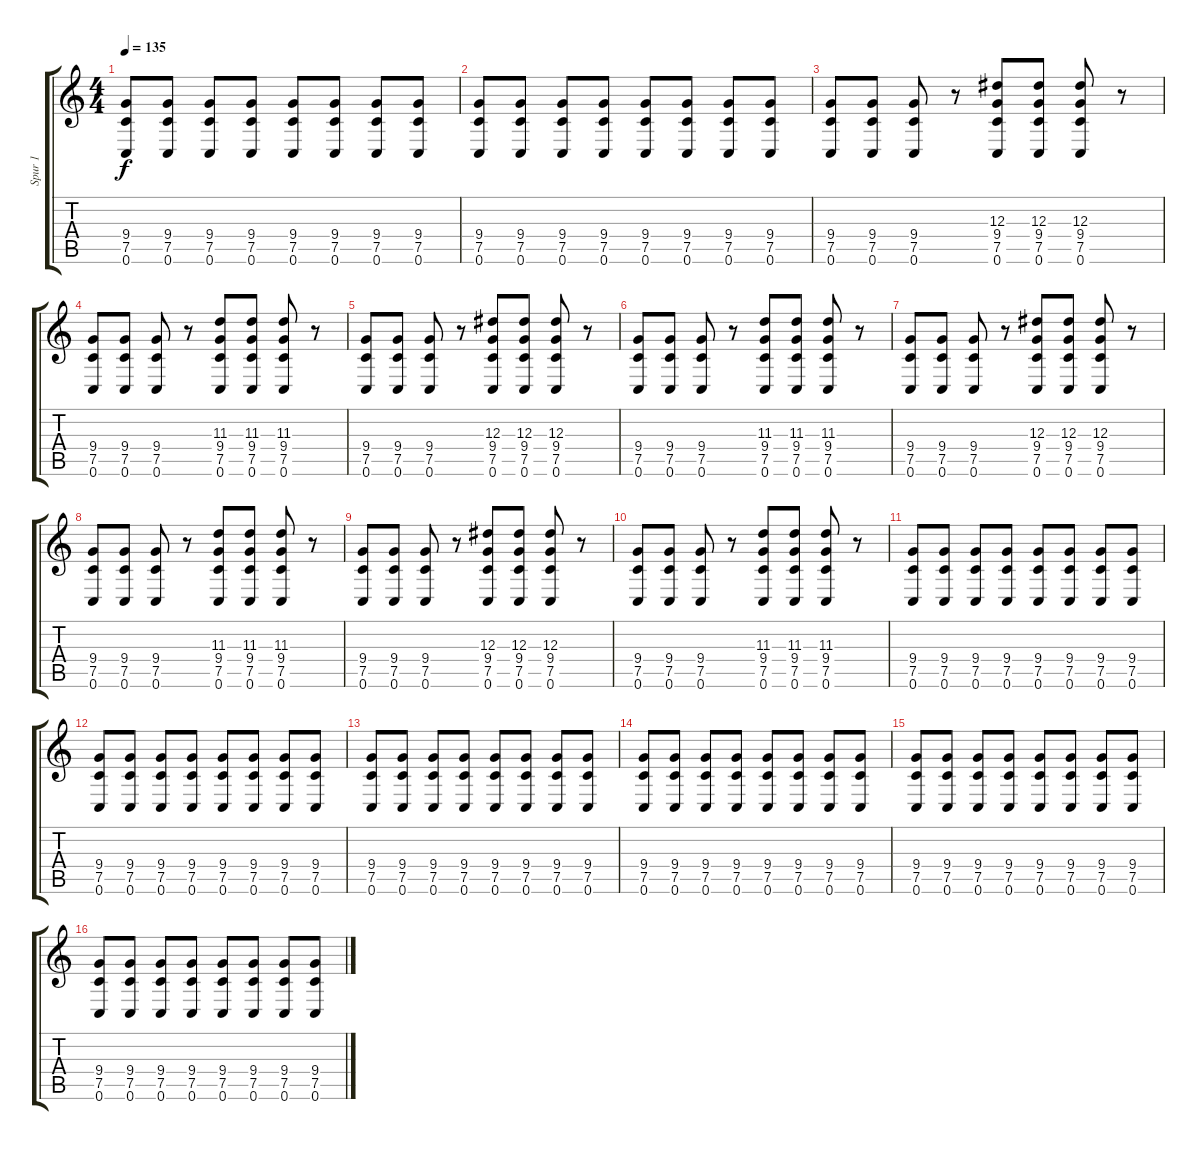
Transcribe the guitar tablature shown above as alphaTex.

\track ("Spur 1" "Spur 1") {instrument distortionguitar}
\staff {score tabs}
\tuning (C4 G3 Eb3 Bb2 F2 C2) {hide}
\ts (4 4)
\tempo 135
\clef g2
\ks c
(9.4 7.5 0.6).8{dy f} (9.4 7.5 0.6).8 (9.4 7.5 0.6).8 (9.4 7.5 0.6).8 (9.4 7.5 0.6).8 (9.4 7.5 0.6).8 (9.4 7.5 0.6).8 (9.4 7.5 0.6).8 |
(9.4 7.5 0.6).8 (9.4 7.5 0.6).8 (9.4 7.5 0.6).8 (9.4 7.5 0.6).8 (9.4 7.5 0.6).8 (9.4 7.5 0.6).8 (9.4 7.5 0.6).8 (9.4 7.5 0.6).8 |
(9.4 7.5 0.6).8 (9.4 7.5 0.6).8 (9.4 7.5 0.6).8 r.8 (12.3 9.4 7.5 0.6).8 (12.3 9.4 7.5 0.6).8 (12.3 9.4 7.5 0.6).8 r.8 |
(9.4 7.5 0.6).8 (9.4 7.5 0.6).8 (9.4 7.5 0.6).8 r.8 (11.3 9.4 7.5 0.6).8 (11.3 9.4 7.5 0.6).8 (11.3 9.4 7.5 0.6).8 r.8 |
(9.4 7.5 0.6).8 (9.4 7.5 0.6).8 (9.4 7.5 0.6).8 r.8 (12.3 9.4 7.5 0.6).8 (12.3 9.4 7.5 0.6).8 (12.3 9.4 7.5 0.6).8 r.8 |
(9.4 7.5 0.6).8 (9.4 7.5 0.6).8 (9.4 7.5 0.6).8 r.8 (11.3 9.4 7.5 0.6).8 (11.3 9.4 7.5 0.6).8 (11.3 9.4 7.5 0.6).8 r.8 |
(9.4 7.5 0.6).8 (9.4 7.5 0.6).8 (9.4 7.5 0.6).8 r.8 (12.3 9.4 7.5 0.6).8 (12.3 9.4 7.5 0.6).8 (12.3 9.4 7.5 0.6).8 r.8 |
(9.4 7.5 0.6).8 (9.4 7.5 0.6).8 (9.4 7.5 0.6).8 r.8 (11.3 9.4 7.5 0.6).8 (11.3 9.4 7.5 0.6).8 (11.3 9.4 7.5 0.6).8 r.8 |
(9.4 7.5 0.6).8 (9.4 7.5 0.6).8 (9.4 7.5 0.6).8 r.8 (12.3 9.4 7.5 0.6).8 (12.3 9.4 7.5 0.6).8 (12.3 9.4 7.5 0.6).8 r.8 |
(9.4 7.5 0.6).8 (9.4 7.5 0.6).8 (9.4 7.5 0.6).8 r.8 (11.3 9.4 7.5 0.6).8 (11.3 9.4 7.5 0.6).8 (11.3 9.4 7.5 0.6).8 r.8 |
(9.4 7.5 0.6).8 (9.4 7.5 0.6).8 (9.4 7.5 0.6).8 (9.4 7.5 0.6).8 (9.4 7.5 0.6).8 (9.4 7.5 0.6).8 (9.4 7.5 0.6).8 (9.4 7.5 0.6).8 |
(9.4 7.5 0.6).8 (9.4 7.5 0.6).8 (9.4 7.5 0.6).8 (9.4 7.5 0.6).8 (9.4 7.5 0.6).8 (9.4 7.5 0.6).8 (9.4 7.5 0.6).8 (9.4 7.5 0.6).8 |
(9.4 7.5 0.6).8 (9.4 7.5 0.6).8 (9.4 7.5 0.6).8 (9.4 7.5 0.6).8 (9.4 7.5 0.6).8 (9.4 7.5 0.6).8 (9.4 7.5 0.6).8 (9.4 7.5 0.6).8 |
(9.4 7.5 0.6).8 (9.4 7.5 0.6).8 (9.4 7.5 0.6).8 (9.4 7.5 0.6).8 (9.4 7.5 0.6).8 (9.4 7.5 0.6).8 (9.4 7.5 0.6).8 (9.4 7.5 0.6).8 |
(9.4 7.5 0.6).8 (9.4 7.5 0.6).8 (9.4 7.5 0.6).8 (9.4 7.5 0.6).8 (9.4 7.5 0.6).8 (9.4 7.5 0.6).8 (9.4 7.5 0.6).8 (9.4 7.5 0.6).8 |
(9.4 7.5 0.6).8 (9.4 7.5 0.6).8 (9.4 7.5 0.6).8 (9.4 7.5 0.6).8 (9.4 7.5 0.6).8 (9.4 7.5 0.6).8 (9.4 7.5 0.6).8 (9.4 7.5 0.6).8
